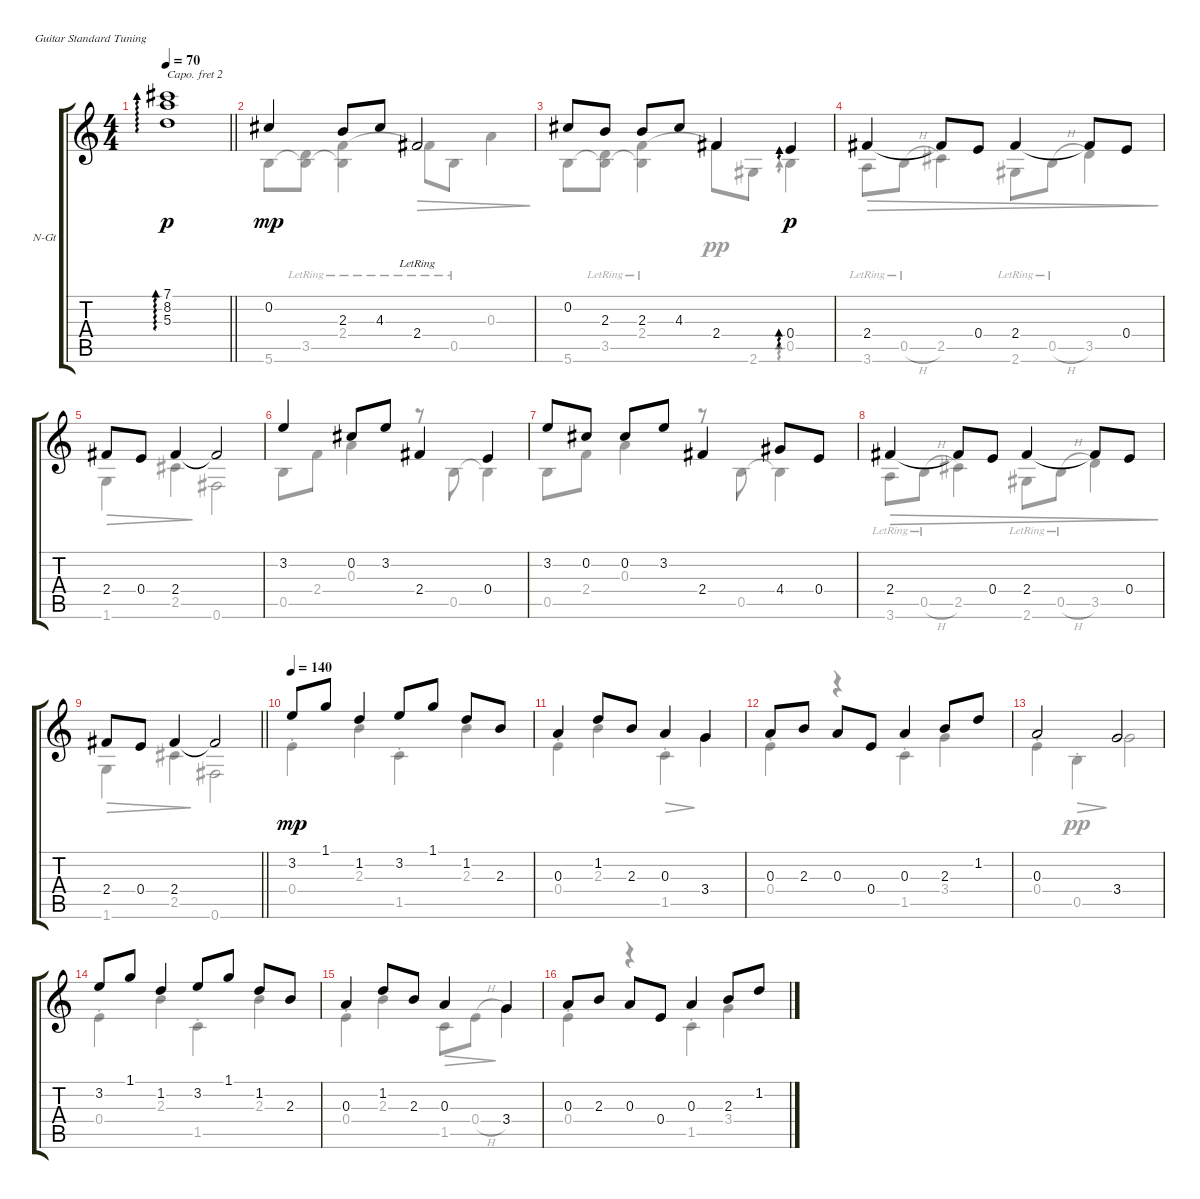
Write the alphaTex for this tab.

\defaultSystemsLayout 4
\bracketExtendMode groupsimilarinstruments
\firstSystemTrackNameOrientation horizontal
\otherSystemsTrackNameOrientation horizontal
\track ("Nylon Guitar" "N-Gt") {instrument acousticguitarnylon}
\staff {score tabs}
\capo 2
\tuning (E4 B3 G3 D3 A2 E2)
\voice
\ts (4 4)
\tempo 70
\clef g2
\scale
0.209936
\barLineRight lightlight
\ks aminor
(7.1 8.2 5.3).1{ad 0 dy p instrument acousticguitarnylon} |
\scale
0.180938 0.2.4{dy mp} 2.3.8 4.3.8 2.4{lr}.2 |
\scale
0.216165 0.2.8 2.3.8 2.3.8 4.3.8 2.4.4 0.4.4{ad 0 dy p} |
\scale
0.230576 2.4.4 2.4{t}.8 0.4.8 2.4.4 2.4{t}.8 0.4.8 |
\scale
0.162827 2.4.8 0.4.8 2.4.4 2.4{t}.2 |
3.2.4 0.2.8 3.2.8 2.4.4 0.4.4 |
3.2.8 0.2.8 0.2.8 3.2.8 2.4.4 4.4.8 0.4.8 |
2.4.4 2.4{t}.8 0.4.8 2.4.4 2.4{t}.8 0.4.8 |
\scale
0.244186
\barLineRight lightlight
2.4.8 0.4.8 2.4.4 2.4{t}.2 |
\tempo 140
\scale
0.289267 3.2.8{dy mp} 1.1.8 1.2.4 3.2.8 1.1.8 1.2.8 2.3.8 |
0.3.4 1.2.8 2.3.8 0.3.4 3.4.4 |
0.3.8 2.3.8 0.3.8 0.4.8 0.3.4 2.3.8 1.2.8 |
0.3.2 3.4.2 |
\scale
0.233333 3.2.8 1.1.8 1.2.4 3.2.8 1.1.8 1.2.8 2.3.8 |
\scale
0.266667 0.3.4 1.2.8 2.3.8 0.3.4 3.4.4 |
\scale
0.266667 0.3.8 2.3.8 0.3.8 0.4.8 0.3.4 2.3.8 1.2.8
\voice
\clef g2
\ottava regular
\simile none
\scale
0.209936
\barLineRight lightlight
\ks aminor
|
\scale
0.180938 5.6.8 (3.5{lr} 5.6{lr t}).8 (2.4{lr} 5.6{lr t}).4 2.4{lr t}.8{dec} 0.5{lr}.8{dec} 0.3.4{dec} |
\scale
0.216165 5.6.8 (3.5{lr} 5.6{lr t}).8 (2.4{lr} 5.6{lr t}).4 2.4{t}.8{dy pp} 2.6.8 0.5.4{ad 0 dy p} |
\scale
0.230576 3.6{lr}.8{dec} 0.5{h lr}.8{dec} 2.5.4{dec} 2.6{lr}.8{dec} 0.5{h lr}.8{dec} 3.5.4{dec} |
\scale
0.162827 1.6.4{dec} 2.5.4{dec} 0.6.2 |
0.5.8 2.4.8 0.3.4 r.8 0.5.8 0.5{t}.4 |
0.5.8 2.4.8 0.3.4 r.8 0.5.8 0.5{t}.4 |
3.6{lr}.8{dec} 0.5{h lr}.8{dec} 2.5.4{dec} 2.6{lr}.8{dec} 0.5{h lr}.8{dec} 3.5.4{dec} |
\scale
0.244186
\barLineRight lightlight
1.6.4{dec} 2.5.4{dec} 0.6.2 |
\scale
0.289267 0.4{st}.4 2.3{st}.4 1.5{st}.4 2.3{st}.4 |
0.4{st}.4 2.3{st}.4 1.5{st}.4{dec} 3.4.4 |
0.4{st}.4 r.4 1.5{st}.4 3.4{st}.4 |
0.4{st}.4 0.5{st}.4{dec dy pp} 3.4.2 |
\scale
0.233333 0.4{st}.4 2.3{st}.4 1.5{st}.4 2.3{st}.4 |
\scale
0.266667 0.4{st}.4 2.3{st}.4 1.5.8{dec} 0.4{h}.8{dec} 3.4.4 |
\scale
0.266667 0.4{st}.4 r.4 1.5{st}.4 3.4{st}.4
